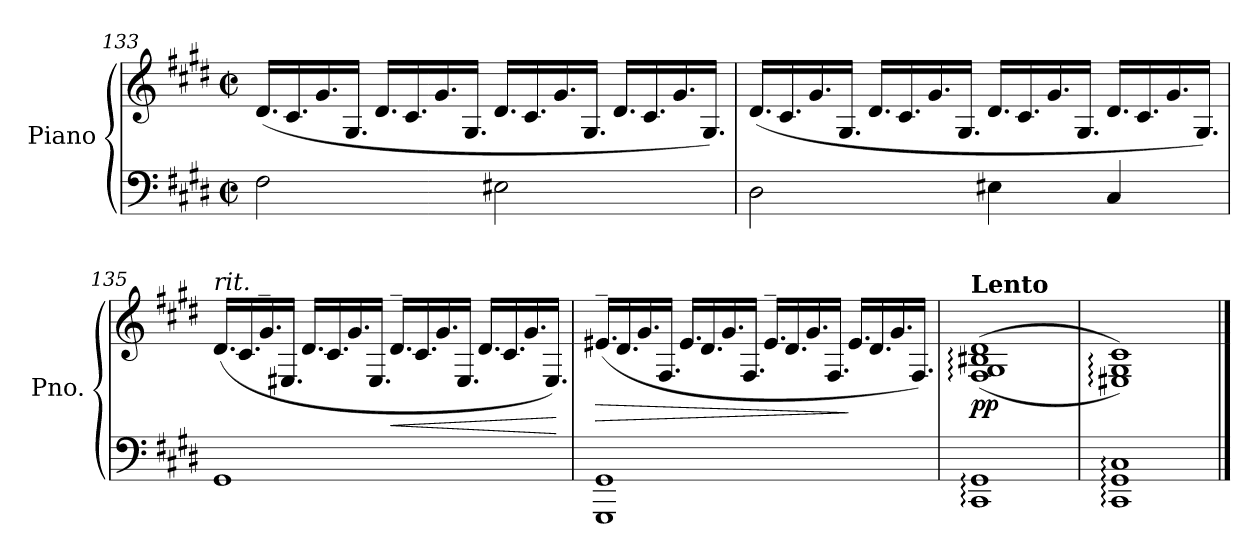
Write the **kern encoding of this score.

**kern	**kern	**dynam
*part1	*part1	*part1
*staff2	*staff1	*staff1/2
*I"Piano	*	*
*I'Pno.	*	*
*clefF4	*clefG2	*
*k[f#c#g#d#]	*k[f#c#g#d#]	*
*M2/2	*M2/2	*
*met(c|)	*met(c|)	*
*	*Xtuplet	*
=133	=133	=133
2F#\	(<24.d#/LL	.
.	24.c#/	.
.	24.g#/	.
.	24.G#/JJ	.
.	24.d#/LL	.
.	24.c#/	.
.	24.g#/	.
.	24.G#/JJ	.
2E#X\	24.d#/LL	.
.	24.c#/	.
.	24.g#/	.
.	24.G#/JJ	.
.	24.d#/LL	.
.	24.c#/	.
.	24.g#/	.
.	24.G#/JJ)	.
!!LO:LB:g=z
=134	=134	=134
2D#\	(<24.d#/LL	.
.	24.c#/	.
.	24.g#/	.
.	24.G#/JJ	.
.	24.d#/LL	.
.	24.c#/	.
.	24.g#/	.
.	24.G#/JJ	.
4E#X\	24.d#/LL	.
.	24.c#/	.
.	24.g#/	.
.	24.G#/JJ	.
4C#/	24.d#/LL	.
.	24.c#/	.
.	24.g#/	.
.	24.G#/JJ)	.
=135	=135	=135
!	!LO:TX:a:i:t=rit. _	!
1GG#	(<24.d#/LL	.
.	24.c#/	.
.	24.g#/	.
.	24.E#X/JJ	.
.	24.d#/LL	.
.	24.c#/	.
.	24.g#/	.
.	24.E#/JJ	.
!	!LO:TX:a:i:t=_	!
!	!	!LO:HP:b
.	24.d#/LL	<
.	24.c#/	.
.	24.g#/	.
.	24.E#/JJ	.
.	24.d#/LL	.
.	24.c#/	.
.	24.g#/	.
.	24.E#/JJ)	.
.	.	[
=136	=136	=136
!	!LO:TX:a:i:t=_	!
!	!	!LO:HP:b
1GGG# 1GG#	(<24.e#X/LL	>
.	24.d#/	.
.	24.g#/	.
.	24.F#/JJ	.
.	24.e#/LL	.
.	24.d#/	.
.	24.g#/	.
.	24.F#/JJ	.
!	!LO:TX:a:i:t=_	!
.	24.e#/LL	.
.	24.d#/	.
.	24.g#/	.
.	24.F#/JJ	.
.	24.e#/LL	]
.	24.d#/	.
.	24.g#/	.
.	24.F#/JJ)	.
=137	=137	=137
!	!LO:TX:a:B:t=Lento	!
!	!	!LO:DY:b
1CC#: 1GG#:	(>(<1F#: 1G#: 1B#X: 1d#:	pp
=138	=138	=138
1CC#: 1GG#: 1C#:	1E#X: 1G#: 1c#:))	.
==	==	==
*-	*-	*-
